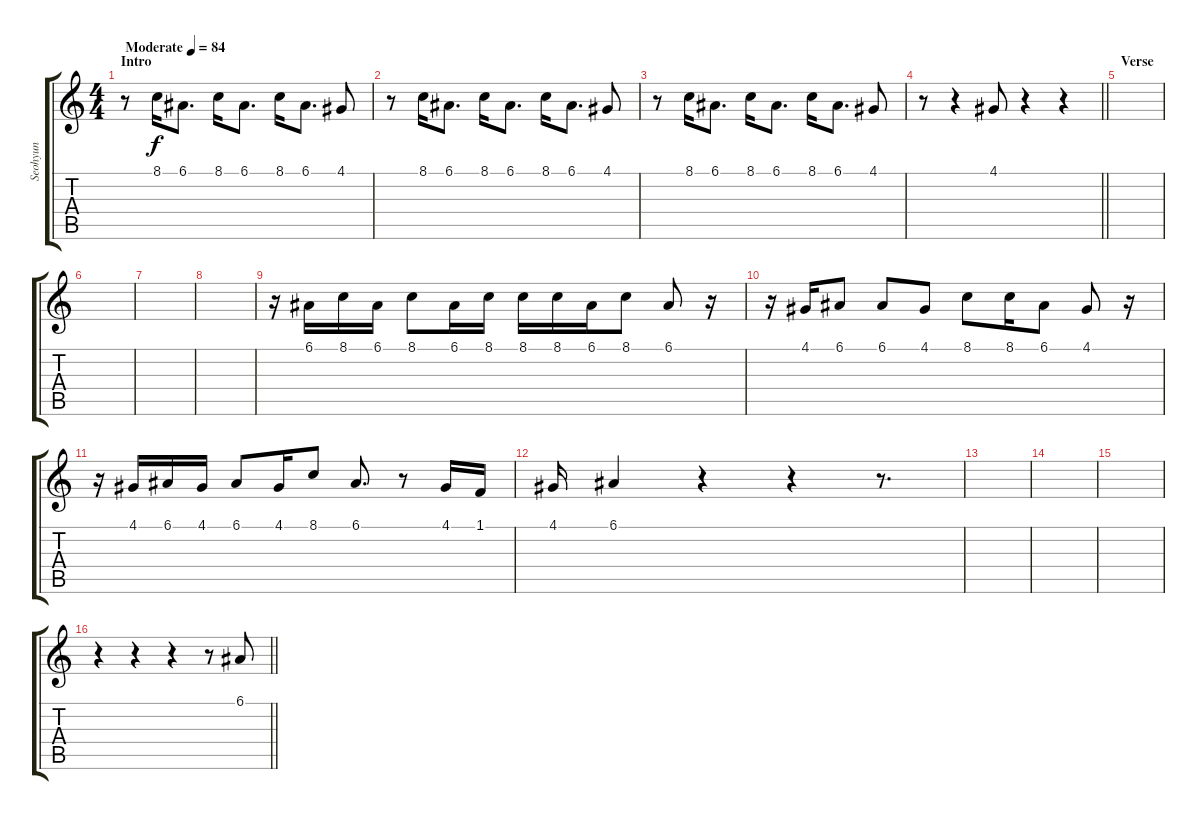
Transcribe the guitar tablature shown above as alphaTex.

\track ("Seohyun" "Seohyun") {instrument piccolo}
\staff {score tabs}
\tuning (E4 B3 G3 D3 A2 E2) {hide}
\ts (4 4)
\section ("" "Intro")
\tempo (84 "Moderate")
\clef g2
\ks c
r.8{dy f instrument piccolo} 8.1.16 6.1.8{d} 8.1.16 6.1.8{d} 8.1.16 6.1.8{d} 4.1.8 |
r.8 8.1.16 6.1.8{d} 8.1.16 6.1.8{d} 8.1.16 6.1.8{d} 4.1.8 |
r.8 8.1.16 6.1.8{d} 8.1.16 6.1.8{d} 8.1.16 6.1.8{d} 4.1.8 |
\barLineRight lightlight
r.8 r.4 4.1.8 r.4 r.4 |
\section ("" "Verse")
|
|
|
|
r.16{volume 13} 6.1.16 8.1.16 6.1.16 8.1.8 6.1.16 8.1.16 8.1.16 8.1.16 6.1.16 8.1.8 6.1.8 r.16 |
r.16 4.1.16 6.1.8 6.1.8 4.1.8 8.1.8 8.1.16 6.1.8 4.1.8 r.16 |
r.16 4.1.16 6.1.16 4.1.16 6.1.8 4.1.16 8.1.8 6.1.8{d} r.8 4.1.16 1.1.16 |
4.1.16 6.1.4 r.4 r.4 r.8{d} |
|
|
|
\barLineRight lightlight
r.4 r.4 r.4 r.8 6.1.8{volume 8}
